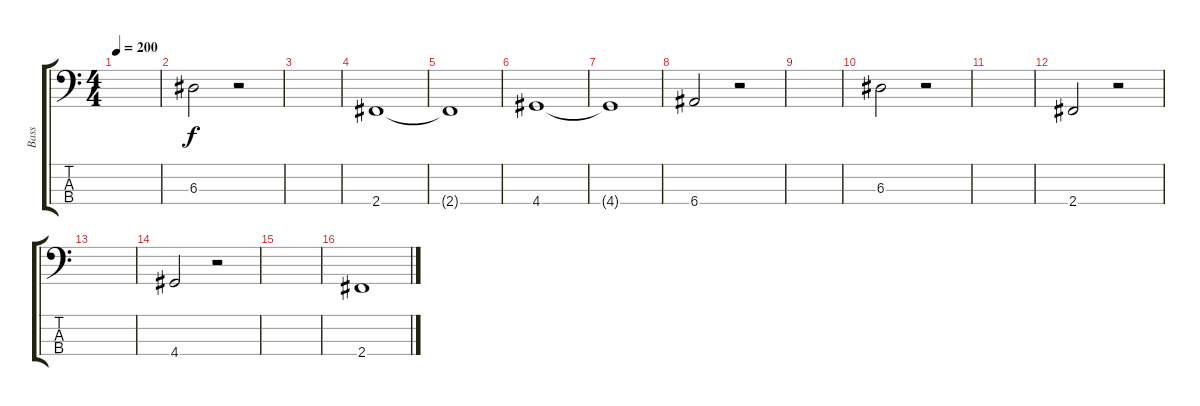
\track ("Bass" "Bass") {instrument electricbassfinger}
\staff {score tabs}
\tuning (G2 D2 A1 E1) {hide}
\ts (4 4)
\tempo 200
\clef f4
\ks c
|
6.3.2 r.2 |
|
2.4.1 |
2.4{t}.1 |
4.4.1 |
4.4{t}.1 |
6.4.2 r.2 |
|
6.3.2 r.2 |
|
2.4.2 r.2 |
|
4.4.2 r.2 |
|
2.4.1
